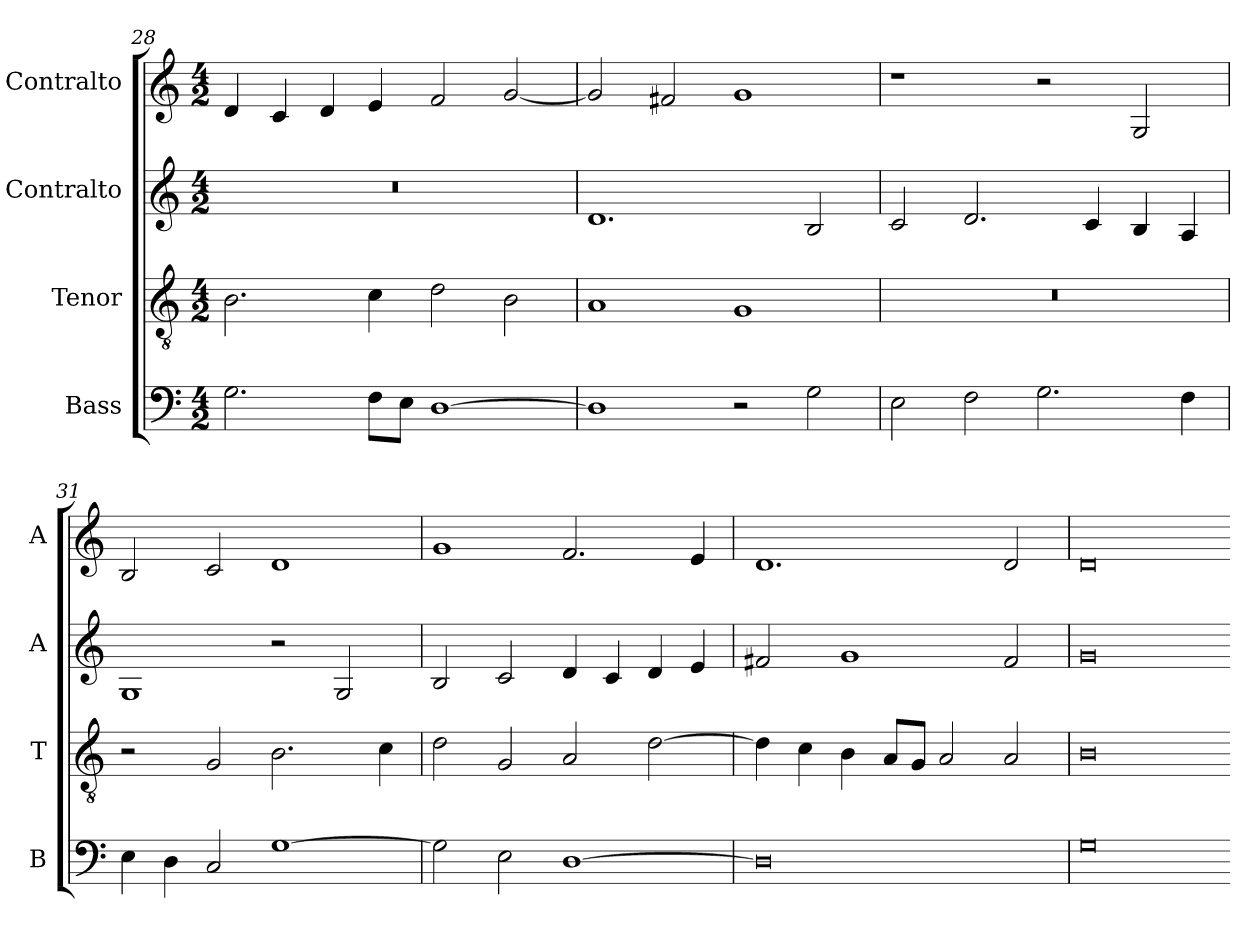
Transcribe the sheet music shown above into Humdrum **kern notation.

**kern	**kern	**kern	**kern
*part4	*part3	*part2	*part1
*staff4	*staff3	*staff2	*staff1
*I"Bass	*I"Tenor	*I"Contralto	*I"Contralto
*I'B	*I'T	*I'A	*I'A
*clefF4	*clefGv2	*clefG2	*clefG2
*k[]	*k[]	*k[]	*k[]
*C:ion	*C:ion	*C:ion	*C:ion
*M4/2	*M4/2	*M4/2	*M4/2
=28	=28	=28	=28
2.G	2.B	0r	4d
.	.	.	4c
.	.	.	4d
8F\L	4c	.	4e
8E\J	.	.	.
[1D	2d	.	2f
.	2B	.	[2g
=29	=29	=29	=29
1D]	1A	1.d	2g]
.	.	.	2f#X
2r	1G	.	1g
2G	.	2B	.
=30	=30	=30	=30
2E	0r	2c	1r
2F	.	2.d	.
2.G	.	.	2r
.	.	4c	.
.	.	4B	2G
4F	.	4A	.
=31	=31	=31	=31
4E	2r	1G	2B
4D	.	.	.
2C	2G	.	2c
[1G	2.B	2r	1d
.	.	2G	.
.	4c	.	.
=32	=32	=32	=32
2G]	2d	2B	1g
2E	2G	2c	.
[1D	2A	4d	2.f
.	.	4c	.
.	[2d	4d	.
.	.	4e	4e
=33	=33	=33	=33
0D]	4d]	2f#X	1.d
.	4c	.	.
.	4B	1g	.
.	8A/L	.	.
.	8G/J	.	.
.	2A	.	.
.	2A	2f#	2d
=34	=34	=34	=34
0G	0B	0g	0d
=-	=-	=-	=-
*-	*-	*-	*-
